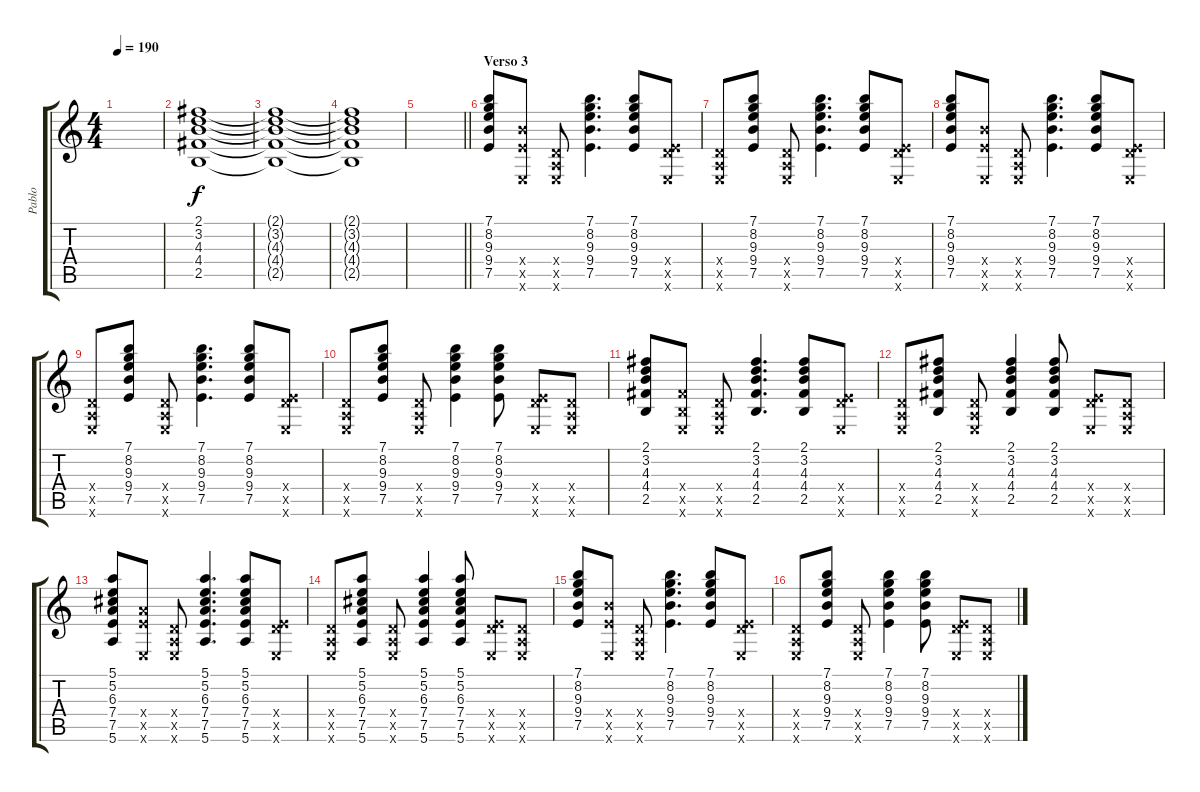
\track ("Pablo" "Pablo") {instrument distortionguitar}
\staff {score tabs}
\tuning (E4 B3 G3 D3 A2 E2) {hide}
\ts (4 4)
\tempo 190
\clef g2
\ks c
|
(2.1 3.2 4.3 4.4 2.5).1 |
(2.1{t} 3.2{t} 4.3{t} 4.4{t} 2.5{t}).1 |
(2.1{t} 3.2{t} 4.3{t} 4.4{t} 2.5{t}).1 |
\barLineRight lightlight
|
\section ("" "Verso 3")
(7.1 8.2 9.3 9.4 7.5).8 (9.4{x} 7.5{x} 0.6{x}).8 (0.4{x} 0.5{x} 0.6{x}).8 (7.1 8.2 9.3 9.4 7.5).4{d} (7.1 8.2 9.3 9.4 7.5).8 (0.4{x} 7.5{x} 0.6{x}).8 |
(0.4{x} 0.5{x} 0.6{x}).8 (7.1 8.2 9.3 9.4 7.5).8 (0.4{x} 0.5{x} 0.6{x}).8 (7.1 8.2 9.3 9.4 7.5).4{d} (7.1 8.2 9.3 9.4 7.5).8 (0.4{x} 7.5{x} 0.6{x}).8 |
(7.1 8.2 9.3 9.4 7.5).8 (9.4{x} 7.5{x} 0.6{x}).8 (0.4{x} 0.5{x} 0.6{x}).8 (7.1 8.2 9.3 9.4 7.5).4{d} (7.1 8.2 9.3 9.4 7.5).8 (0.4{x} 7.5{x} 0.6{x}).8 |
(0.4{x} 0.5{x} 0.6{x}).8 (7.1 8.2 9.3 9.4 7.5).8 (0.4{x} 0.5{x} 0.6{x}).8 (7.1 8.2 9.3 9.4 7.5).4{d} (7.1 8.2 9.3 9.4 7.5).8 (0.4{x} 7.5{x} 0.6{x}).8 |
(0.4{x} 0.5{x} 0.6{x}).8 (7.1 8.2 9.3 9.4 7.5).8 (0.4{x} 0.5{x} 0.6{x}).8 (7.1 8.2 9.3 9.4 7.5).4 (7.1 8.2 9.3 9.4 7.5).8 (0.4{x} 7.5{x} 0.6{x}).8 (0.4{x} 0.5{x} 0.6{x}).8 |
(2.1 3.2 4.3 4.4 2.5).8 (4.4{x} 2.5{x} 0.6{x}).8 (0.4{x} 0.5{x} 0.6{x}).8 (2.1 3.2 4.3 4.4 2.5).4{d} (2.1 3.2 4.3 4.4 2.5).8 (0.4{x} 7.5{x} 0.6{x}).8 |
(0.4{x} 0.5{x} 0.6{x}).8 (2.1 3.2 4.3 4.4 2.5).8 (0.4{x} 0.5{x} 0.6{x}).8 (2.1 3.2 4.3 4.4 2.5).4 (2.1 3.2 4.3 4.4 2.5).8 (0.4{x} 7.5{x} 0.6{x}).8 (0.4{x} 0.5{x} 0.6{x}).8 |
(5.1 5.2 6.3 7.4 7.5 5.6).8 (7.4{x} 7.5{x} 0.6{x}).8 (0.4{x} 0.5{x} 0.6{x}).8 (5.1 5.2 6.3 7.4 7.5 5.6).4{d} (5.1 5.2 6.3 7.4 7.5 5.6).8 (0.4{x} 7.5{x} 0.6{x}).8 |
(0.4{x} 0.5{x} 0.6{x}).8 (5.1 5.2 6.3 7.4 7.5 5.6).8 (0.4{x} 0.5{x} 0.6{x}).8 (5.1 5.2 6.3 7.4 7.5 5.6).4 (5.1 5.2 6.3 7.4 7.5 5.6).8 (0.4{x} 7.5{x} 0.6{x}).8 (0.4{x} 0.5{x} 0.6{x}).8 |
(7.1 8.2 9.3 9.4 7.5).8 (9.4{x} 7.5{x} 0.6{x}).8 (0.4{x} 0.5{x} 0.6{x}).8 (7.1 8.2 9.3 9.4 7.5).4{d} (7.1 8.2 9.3 9.4 7.5).8 (0.4{x} 7.5{x} 0.6{x}).8 |
(0.4{x} 0.5{x} 0.6{x}).8 (7.1 8.2 9.3 9.4 7.5).8 (0.4{x} 0.5{x} 0.6{x}).8 (7.1 8.2 9.3 9.4 7.5).4 (7.1 8.2 9.3 9.4 7.5).8 (0.4{x} 7.5{x} 0.6{x}).8 (0.4{x} 0.5{x} 0.6{x}).8
